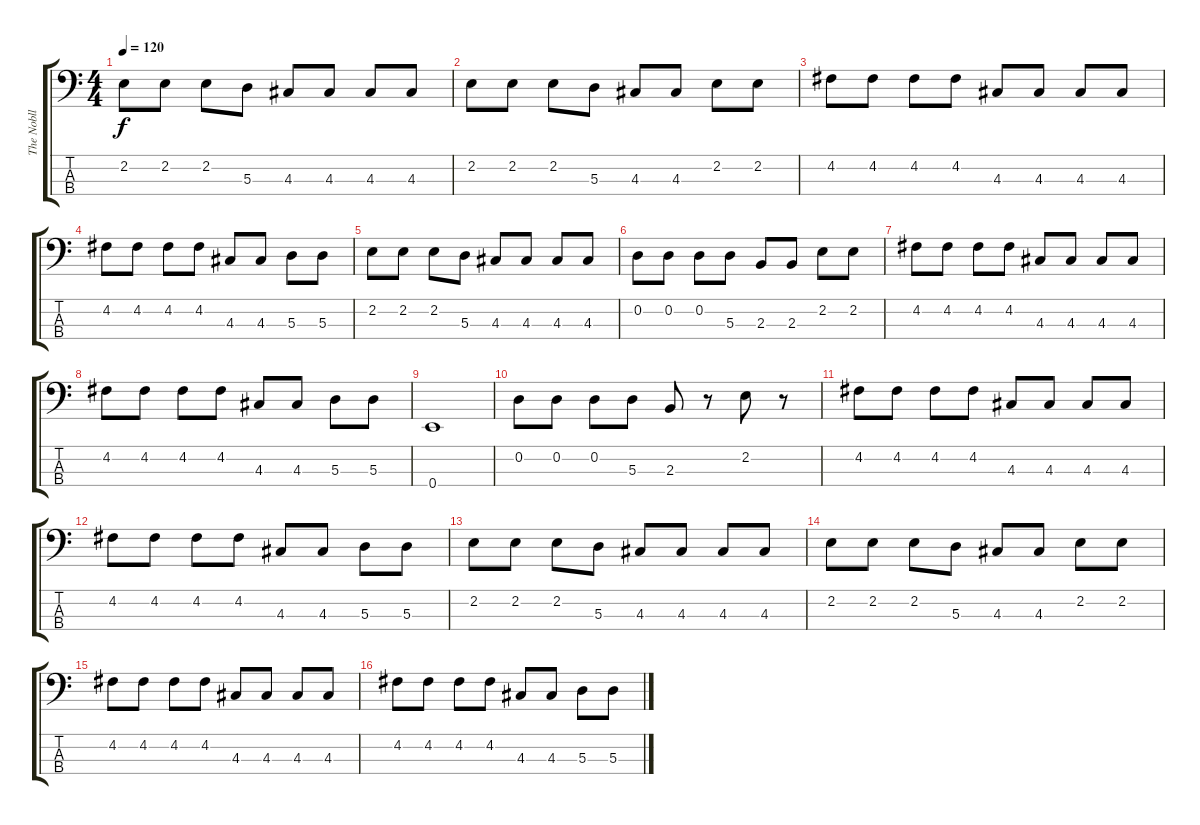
\track ("The Nobll" "The Nobll") {instrument electricbassfinger}
\staff {score tabs}
\tuning (G2 D2 A1 E1) {hide}
\ts (4 4)
\tempo 120
\clef f4
\ks c
2.2.8{dy f} 2.2.8 2.2.8 5.3.8 4.3.8 4.3.8 4.3.8 4.3.8 |
2.2.8 2.2.8 2.2.8 5.3.8 4.3.8 4.3.8 2.2.8 2.2.8 |
4.2.8 4.2.8 4.2.8 4.2.8 4.3.8 4.3.8 4.3.8 4.3.8 |
4.2.8 4.2.8 4.2.8 4.2.8 4.3.8 4.3.8 5.3.8 5.3.8 |
2.2.8 2.2.8 2.2.8 5.3.8 4.3.8 4.3.8 4.3.8 4.3.8 |
0.2.8 0.2.8 0.2.8 5.3.8 2.3.8 2.3.8 2.2.8 2.2.8 |
4.2.8 4.2.8 4.2.8 4.2.8 4.3.8 4.3.8 4.3.8 4.3.8 |
4.2.8 4.2.8 4.2.8 4.2.8 4.3.8 4.3.8 5.3.8 5.3.8 |
0.4.1 |
0.2.8 0.2.8 0.2.8 5.3.8 2.3.8 r.8 2.2.8 r.8 |
4.2.8 4.2.8 4.2.8 4.2.8 4.3.8 4.3.8 4.3.8 4.3.8 |
4.2.8 4.2.8 4.2.8 4.2.8 4.3.8 4.3.8 5.3.8 5.3.8 |
2.2.8 2.2.8 2.2.8 5.3.8 4.3.8 4.3.8 4.3.8 4.3.8 |
2.2.8 2.2.8 2.2.8 5.3.8 4.3.8 4.3.8 2.2.8 2.2.8 |
4.2.8 4.2.8 4.2.8 4.2.8 4.3.8 4.3.8 4.3.8 4.3.8 |
4.2.8 4.2.8 4.2.8 4.2.8 4.3.8 4.3.8 5.3.8 5.3.8
